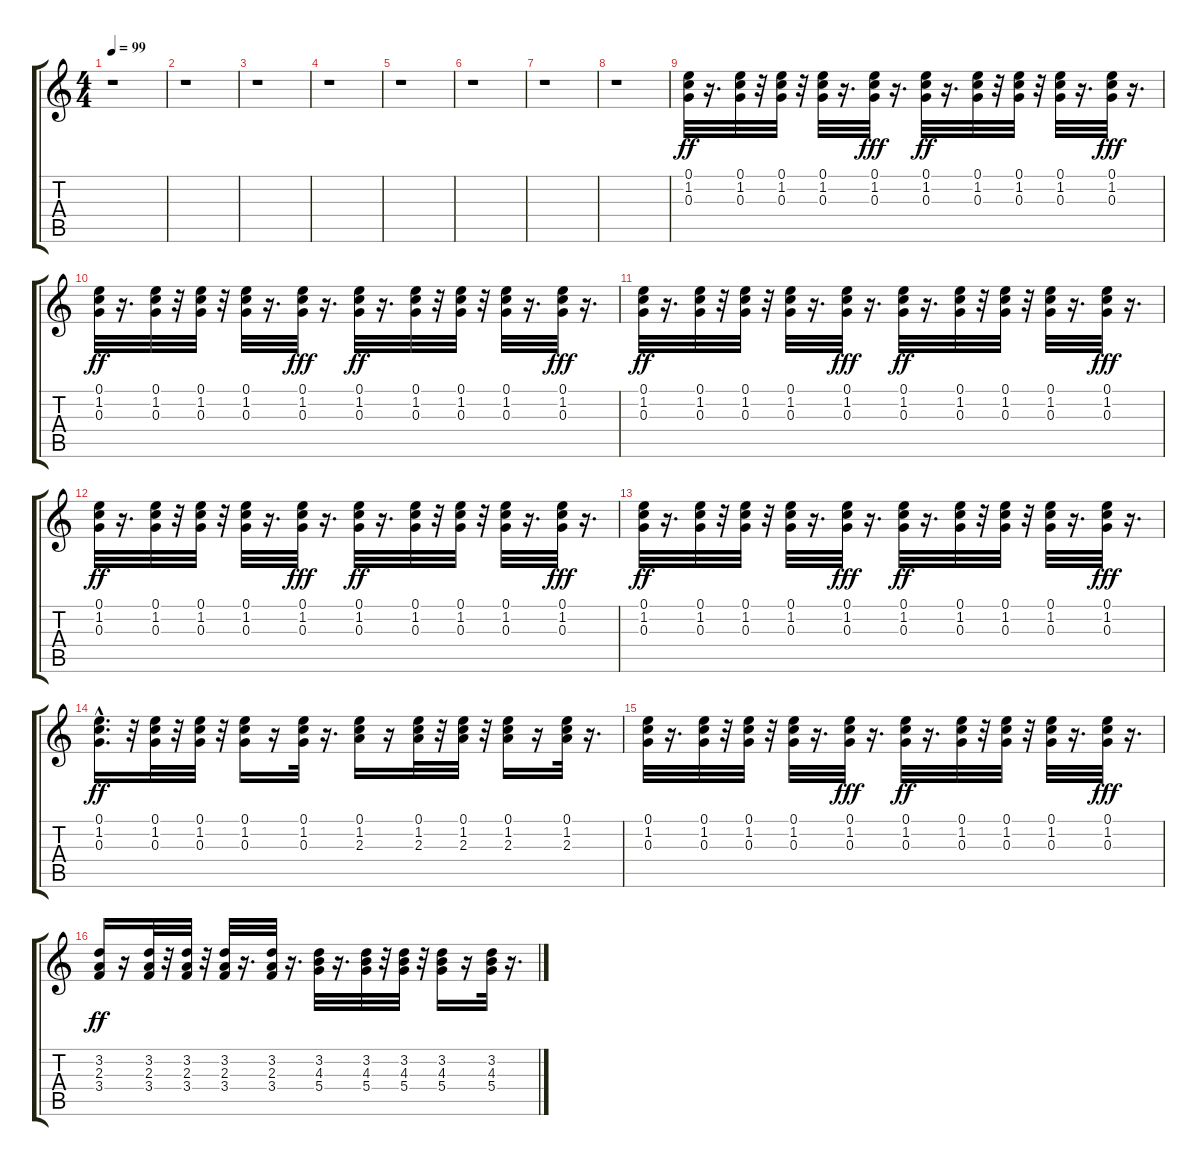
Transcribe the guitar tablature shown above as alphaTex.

\track "" {instrument electricbassfinger}
\staff {score tabs}
\tuning (E4 B3 G3 D3 A2 E2) {hide}
\ts (4 4)
\tempo 99
\clef g2
\ks c
r.1{dy fff} |
r.1 |
r.1 |
r.1 |
r.1 |
r.1 |
r.1 |
r.1 |
(0.1 1.2 0.3).32{dy ff} r.16{d} (0.1 1.2 0.3).32 r.32 (0.1 1.2 0.3).32 r.32 (0.1 1.2 0.3).32 r.16{d} (0.1 1.2 0.3).32{dy fff} r.16{d} (0.1 1.2 0.3).32{dy ff} r.16{d} (0.1 1.2 0.3).32 r.32 (0.1 1.2 0.3).32 r.32 (0.1 1.2 0.3).32 r.16{d} (0.1 1.2 0.3).32{dy fff} r.16{d} |
(0.1 1.2 0.3).32{dy ff} r.16{d} (0.1 1.2 0.3).32 r.32 (0.1 1.2 0.3).32 r.32 (0.1 1.2 0.3).32 r.16{d} (0.1 1.2 0.3).32{dy fff} r.16{d} (0.1 1.2 0.3).32{dy ff} r.16{d} (0.1 1.2 0.3).32 r.32 (0.1 1.2 0.3).32 r.32 (0.1 1.2 0.3).32 r.16{d} (0.1 1.2 0.3).32{dy fff} r.16{d} |
(0.1 1.2 0.3).32{dy ff} r.16{d} (0.1 1.2 0.3).32 r.32 (0.1 1.2 0.3).32 r.32 (0.1 1.2 0.3).32 r.16{d} (0.1 1.2 0.3).32{dy fff} r.16{d} (0.1 1.2 0.3).32{dy ff} r.16{d} (0.1 1.2 0.3).32 r.32 (0.1 1.2 0.3).32 r.32 (0.1 1.2 0.3).32 r.16{d} (0.1 1.2 0.3).32{dy fff} r.16{d} |
(0.1 1.2 0.3).32{dy ff} r.16{d} (0.1 1.2 0.3).32 r.32 (0.1 1.2 0.3).32 r.32 (0.1 1.2 0.3).32 r.16{d} (0.1 1.2 0.3).32{dy fff} r.16{d} (0.1 1.2 0.3).32{dy ff} r.16{d} (0.1 1.2 0.3).32 r.32 (0.1 1.2 0.3).32 r.32 (0.1 1.2 0.3).32 r.16{d} (0.1 1.2 0.3).32{dy fff} r.16{d} |
(0.1 1.2 0.3).32{dy ff} r.16{d} (0.1 1.2 0.3).32 r.32 (0.1 1.2 0.3).32 r.32 (0.1 1.2 0.3).32 r.16{d} (0.1 1.2 0.3).32{dy fff} r.16{d} (0.1 1.2 0.3).32{dy ff} r.16{d} (0.1 1.2 0.3).32 r.32 (0.1 1.2 0.3).32 r.32 (0.1 1.2 0.3).32 r.16{d} (0.1 1.2 0.3).32{dy fff} r.16{d} |
(0.1{hac} 1.2{hac} 0.3{hac}).16{d dy ff} r.32 (0.1 1.2 0.3).32 r.32 (0.1 1.2 0.3).32 r.32 (0.1 1.2 0.3).16 r.16 (0.1 1.2 0.3).32 r.16{d} (0.1 1.2 2.3).16 r.16 (0.1 1.2 2.3).32 r.32 (0.1 1.2 2.3).32 r.32 (0.1 1.2 2.3).16 r.16 (0.1 1.2 2.3).32 r.16{d} |
(0.1 1.2 0.3).32 r.16{d} (0.1 1.2 0.3).32 r.32 (0.1 1.2 0.3).32 r.32 (0.1 1.2 0.3).32 r.16{d} (0.1 1.2 0.3).32{dy fff} r.16{d} (0.1 1.2 0.3).32{dy ff} r.16{d} (0.1 1.2 0.3).32 r.32 (0.1 1.2 0.3).32 r.32 (0.1 1.2 0.3).32 r.16{d} (0.1 1.2 0.3).32{dy fff} r.16{d} |
(3.2 2.3 3.4).16{dy ff} r.16 (3.2 2.3 3.4).32 r.32 (3.2 2.3 3.4).32 r.32 (3.2 2.3 3.4).32 r.16{d} (3.2 2.3 3.4).32 r.16{d} (3.2 4.3 5.4).32 r.16{d} (3.2 4.3 5.4).32 r.32 (3.2 4.3 5.4).32 r.32 (3.2 4.3 5.4).16 r.16 (3.2 4.3 5.4).32 r.16{d}
